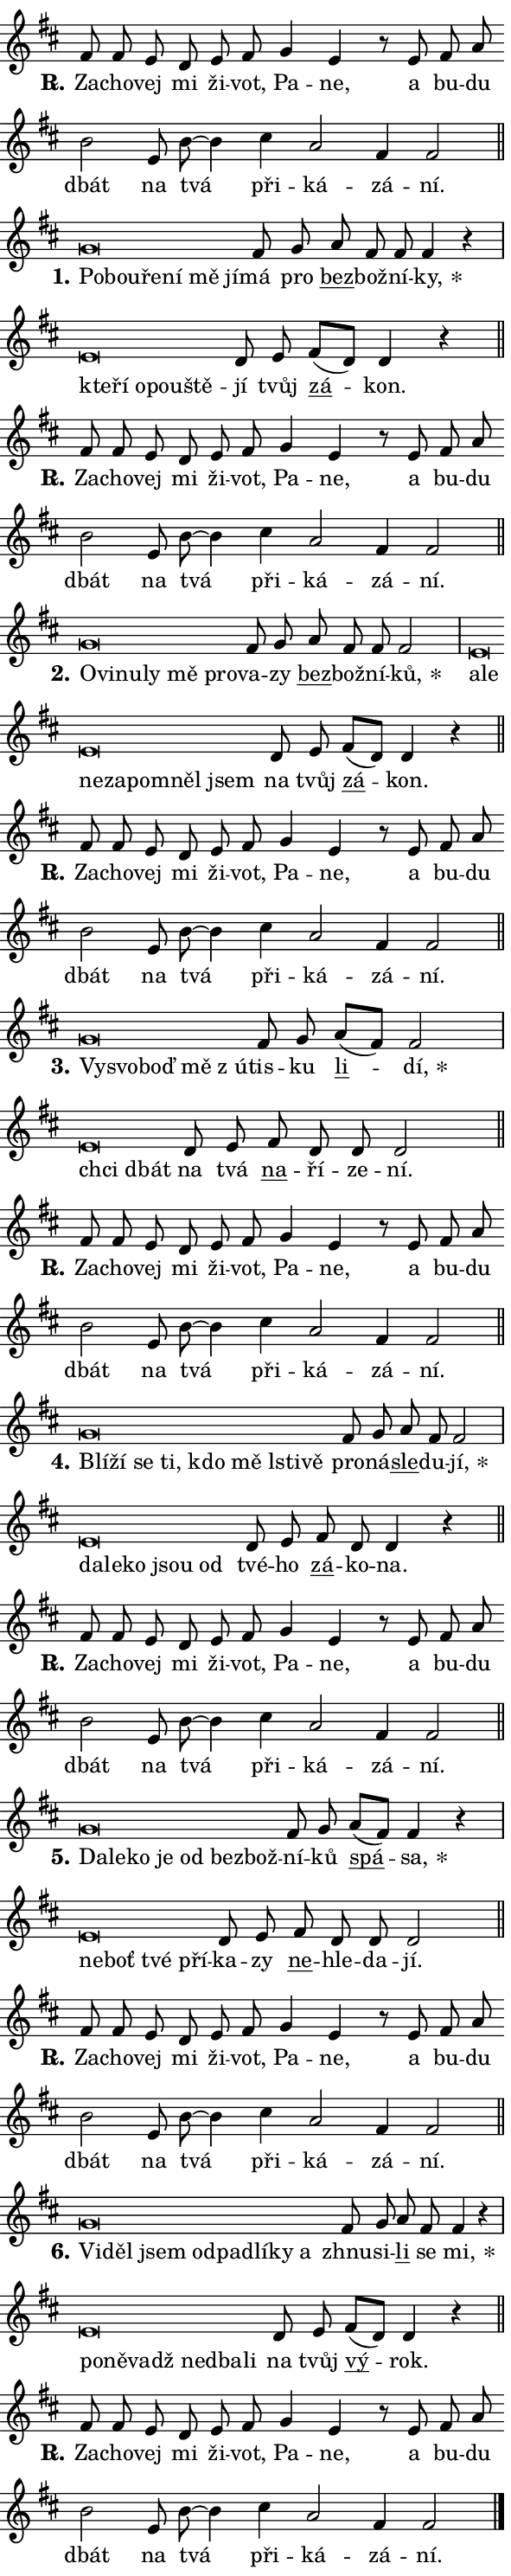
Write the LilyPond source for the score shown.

\version "2.24.0"
\header { tagline = "" }
\paper {
  indent = 0\cm
  top-margin = 0\cm
  right-margin = 0.13\cm % to fit lyric hyphens
  bottom-margin = 0\cm
  left-margin = 0\cm
  paper-width = 10\cm
  page-breaking = #ly:one-page-breaking
  system-system-spacing.basic-distance = #11
  score-system-spacing.basic-distance = #11
  ragged-last = ##f
}


%% Author: Thomas Morley
%% https://lists.gnu.org/archive/html/lilypond-user/2020-05/msg00002.html
#(define (line-position grob)
"Returns position of @var[grob} in current system:
   @code{'start}, if at first time-step
   @code{'end}, if at last time-step
   @code{'middle} otherwise
"
  (let* ((col (ly:item-get-column grob))
         (ln (ly:grob-object col 'left-neighbor))
         (rn (ly:grob-object col 'right-neighbor))
         (col-to-check-left (if (ly:grob? ln) ln col))
         (col-to-check-right (if (ly:grob? rn) rn col))
         (break-dir-left
           (and
             (ly:grob-property col-to-check-left 'non-musical #f)
             (ly:item-break-dir col-to-check-left)))
         (break-dir-right
           (and
             (ly:grob-property col-to-check-right 'non-musical #f)
             (ly:item-break-dir col-to-check-right))))
        (cond ((eqv? 1 break-dir-left) 'start)
              ((eqv? -1 break-dir-right) 'end)
              (else 'middle))))

#(define (tranparent-at-line-position vctor)
  (lambda (grob)
  "Relying on @code{line-position} select the relevant enry from @var{vctor}.
Used to determine transparency,"
    (case (line-position grob)
      ((end) (not (vector-ref vctor 0)))
      ((middle) (not (vector-ref vctor 1)))
      ((start) (not (vector-ref vctor 2))))))

noteHeadBreakVisibility =
#(define-music-function (break-visibility)(vector?)
"Makes @code{NoteHead}s transparent relying on @var{break-visibility}"
#{
  \override NoteHead.transparent =
    #(tranparent-at-line-position break-visibility)
#})

#(define delete-ledgers-for-transparent-note-heads
  (lambda (grob)
    "Reads whether a @code{NoteHead} is transparent.
If so this @code{NoteHead} is removed from @code{'note-heads} from
@var{grob}, which is supposed to be @code{LedgerLineSpanner}.
As a result ledgers are not printed for this @code{NoteHead}"
    (let* ((nhds-array (ly:grob-object grob 'note-heads))
           (nhds-list
             (if (ly:grob-array? nhds-array)
                 (ly:grob-array->list nhds-array)
                 '()))
           ;; Relies on the transparent-property being done before
           ;; Staff.LedgerLineSpanner.after-line-breaking is executed.
           ;; This is fragile ...
           (to-keep
             (remove
               (lambda (nhd)
                 (ly:grob-property nhd 'transparent #f))
               nhds-list)))
      ;; TODO find a better method to iterate over grob-arrays, similiar
      ;; to filter/remove etc for lists
      ;; For now rebuilt from scratch
      (set! (ly:grob-object grob 'note-heads)  '())
      (for-each
        (lambda (nhd)
          (ly:pointer-group-interface::add-grob grob 'note-heads nhd))
        to-keep))))

squashNotes = {
  \override NoteHead.X-extent = #'(-0.2 . 0.2)
  \override NoteHead.Y-extent = #'(-0.75 . 0)
  \override NoteHead.stencil =
    #(lambda (grob)
       (let ((pos (ly:grob-property grob 'staff-position)))
         (begin
           (if (< pos -7) (display "ERROR: Lower brevis then expected\n") (display ""))
           (if (<= pos -6) ly:text-interface::print ly:note-head::print))))
}
unSquashNotes = {
  \revert NoteHead.X-extent
  \revert NoteHead.Y-extent
  \revert NoteHead.stencil
}

hideNotes = \noteHeadBreakVisibility #begin-of-line-visible
unHideNotes = \noteHeadBreakVisibility #all-visible

% work-around for resetting accidentals
% https://lilypond.org/doc/v2.23/Documentation/notation/displaying-rhythms#unmetered-music
cadenzaMeasure = {
  \cadenzaOff
  \partial 1024 s1024
  \cadenzaOn
}

#(define-markup-command (accent layout props text) (markup?)
  "Underline accented syllable"
  (interpret-markup layout props
    #{\markup \override #'(offset . 4.3) \underline { #text }#}))

responsum = \markup \concat {
  "R" \hspace #-1.05 \path #0.1 #'((moveto 0 0.07) (lineto 0.9 0.8)) \hspace #0.05 "."
}

spaceSize = #0.6828661417322834 % exact space size for TeX Gyre Schola

\layout {
  \context {
    \Staff
    \remove "Time_signature_engraver"
    \override LedgerLineSpanner.after-line-breaking = #delete-ledgers-for-transparent-note-heads
  }
  \context {
    \Lyrics {
      \override LyricSpace.minimum-distance = \spaceSize
      \override LyricText.font-name = #"TeX Gyre Schola"
      \override LyricText.font-size = 1
      \override StanzaNumber.font-name = #"TeX Gyre Schola Bold"
      \override StanzaNumber.font-size = 1
    }
  }
  \context {
    \Score 
    \override NoteHead.text =
      #(lambda (grob) 
        (let ((pos (ly:grob-property grob 'staff-position)))
          #{\markup {
            \combine
              \halign #-0.55 \raise #(if (= pos -6) 0 0.5) \override #'(thickness . 2) \draw-line #'(3.2 . 0)
              \musicglyph "noteheads.sM1"
          }#}))
  }
}

% magnetic-lyrics.ily
%
%   written by
%     Jean Abou Samra <jean@abou-samra.fr>
%     Werner Lemberg <wl@gnu.org>
%
%   adapted by
%     Jiri Hon <jiri.hon@gmail.com>
%
% Version 2022-Apr-15

% https://www.mail-archive.com/lilypond-user@gnu.org/msg149350.html

#(define (Left_hyphen_pointer_engraver context)
   "Collect syllable-hyphen-syllable occurrences in lyrics and store
them in properties.  This engraver only looks to the left.  For
example, if the lyrics input is @code{foo -- bar}, it does the
following.

@itemize @bullet
@item
Set the @code{text} property of the @code{LyricHyphen} grob between
@q{foo} and @q{bar} to @code{foo}.

@item
Set the @code{left-hyphen} property of the @code{LyricText} grob with
text @q{foo} to the @code{LyricHyphen} grob between @q{foo} and
@q{bar}.
@end itemize

Use this auxiliary engraver in combination with the
@code{lyric-@/text::@/apply-@/magnetic-@/offset!} hook."
   (let ((hyphen #f)
         (text #f))
     (make-engraver
      (acknowledgers
       ((lyric-syllable-interface engraver grob source-engraver)
        (set! text grob)))
      (end-acknowledgers
       ((lyric-hyphen-interface engraver grob source-engraver)
        ;(when (not (grob::has-interface grob 'lyric-space-interface))
          (set! hyphen grob)));)
      ((stop-translation-timestep engraver)
       (when (and text hyphen)
         (ly:grob-set-object! text 'left-hyphen hyphen))
       (set! text #f)
       (set! hyphen #f)))))

#(define (lyric-text::apply-magnetic-offset! grob)
   "If the space between two syllables is less than the value in
property @code{LyricText@/.details@/.squash-threshold}, move the right
syllable to the left so that it gets concatenated with the left
syllable.

Use this function as a hook for
@code{LyricText@/.after-@/line-@/breaking} if the
@code{Left_@/hyphen_@/pointer_@/engraver} is active."
   (let ((hyphen (ly:grob-object grob 'left-hyphen #f)))
     (when hyphen
       (let ((left-text (ly:spanner-bound hyphen LEFT)))
         (when (grob::has-interface left-text 'lyric-syllable-interface)
           (let* ((common (ly:grob-common-refpoint grob left-text X))
                  (this-x-ext (ly:grob-extent grob common X))
                  (left-x-ext
                   (begin
                     ;; Trigger magnetism for left-text.
                     (ly:grob-property left-text 'after-line-breaking)
                     (ly:grob-extent left-text common X)))
                  ;; `delta` is the gap width between two syllables.
                  (delta (- (interval-start this-x-ext)
                            (interval-end left-x-ext)))
                  (details (ly:grob-property grob 'details))
                  (threshold (assoc-get 'squash-threshold details 0.2)))
             (when (< delta threshold)
               (let* (;; We have to manipulate the input text so that
                      ;; ligatures crossing syllable boundaries are not
                      ;; disabled.  For languages based on the Latin
                      ;; script this is essentially a beautification.
                      ;; However, for non-Western scripts it can be a
                      ;; necessity.
                      (lt (ly:grob-property left-text 'text))
                      (rt (ly:grob-property grob 'text))
                      (is-space (grob::has-interface hyphen 'lyric-space-interface))
                      (space (if is-space " " ""))
                      (extra-delta (if is-space spaceSize 0))
                      ;; Append new syllable.
                      (ltrt-space (if (and (string? lt) (string? rt))
                                (string-append lt space rt)
                                (make-concat-markup (list lt space rt))))
                      ;; Right-align `ltrt` to the right side.
                      (ltrt-space-markup (grob-interpret-markup
                               grob
                               (make-translate-markup
                                (cons (interval-length this-x-ext) 0)
                                (make-right-align-markup ltrt-space)))))
                 (begin
                   ;; Don't print `left-text`.
                   (ly:grob-set-property! left-text 'stencil #f)
                   ;; Set text and stencil (which holds all collected
                   ;; syllables so far) and shift it to the left.
                   (ly:grob-set-property! grob 'text ltrt-space)
                   (ly:grob-set-property! grob 'stencil ltrt-space-markup)
                   (ly:grob-translate-axis! grob (- (- delta extra-delta)) X))))))))))


#(define (lyric-hyphen::displace-bounds-first grob)
   ;; Make very sure this callback isn't triggered too early.
   (let ((left (ly:spanner-bound grob LEFT))
         (right (ly:spanner-bound grob RIGHT)))
     (ly:grob-property left 'after-line-breaking)
     (ly:grob-property right 'after-line-breaking)
     (ly:lyric-hyphen::print grob)))

squashThreshold = #0.4

\layout {
  \context {
    \Lyrics
    \consists #Left_hyphen_pointer_engraver
    \override LyricText.after-line-breaking =
      #lyric-text::apply-magnetic-offset!
    \override LyricHyphen.stencil = #lyric-hyphen::displace-bounds-first
    \override LyricText.details.squash-threshold = \squashThreshold
    \override LyricHyphen.minimum-distance = 0
    \override LyricHyphen.minimum-length = \squashThreshold
  }
}

squashText = \override LyricText.details.squash-threshold = 9999
unSquashText = \override LyricText.details.squash-threshold = \squashThreshold

leftText = \override LyricText.self-alignment-X = #LEFT
unLeftText = \revert LyricText.self-alignment-X

starOffset = #(lambda (grob) 
                (let ((x_offset (ly:self-alignment-interface::aligned-on-x-parent grob)))
                  (if (= x_offset 0) 0 (+ x_offset 1.2))))

star = #(define-music-function (syllable)(string?)
"Append star separator at the end of a syllable"
#{
  \once \override LyricText.X-offset = #starOffset
  \lyricmode { \markup {
    #syllable
    \override #'((font-name . "TeX Gyre Schola Bold")) \hspace #0.2 \lower #0.65 \larger "*"
  } }
#})

starAccent = #(define-music-function (syllable)(string?)
"Append star separator at the end of a syllable and make accent"
#{
  \once \override LyricText.X-offset = #starOffset
  \lyricmode { \markup {
    \accent #syllable
    \override #'((font-name . "TeX Gyre Schola Bold")) \hspace #0.2 \lower #0.65 \larger "*"
  } }
#})

breath = #(define-music-function (syllable)(string?)
"Append breathing indicator at the end of a syllable"
#{
  \lyricmode { \markup { #syllable "+" } }
#})

optionalBreath = #(define-music-function (syllable)(string?)
"Append optional breathing indicator at the end of a syllable"
#{
  \lyricmode { \markup { #syllable "(+)" } }
#})


\score {
    <<
        \new Voice = "melody" { \cadenzaOn \key d \major \relative { fis'8 fis e d e fis \bar "" g4 e \bar "" r8 e fis a \bar "" b2 \bar "" e,8 b'~ b4 \bar "" cis4 a2 fis4 fis2 \cadenzaMeasure \bar "||" \break } }
        \new Lyrics \lyricsto "melody" { \lyricmode { \set stanza = \responsum
Za -- cho -- vej mi ži -- vot, Pa -- ne, a bu -- du dbát na tvá při -- ká -- zá -- ní. } }
    >>
    \layout {}
}

\score {
    <<
        \new Voice = "melody" { \cadenzaOn \key d \major \relative { \squashNotes g'\breve*1/16 \hideNotes \breve*1/16 \bar "" \breve*1/16 \bar "" \breve*1/16 \bar "" \breve*1/16 \breve*1/16 \bar "" \unHideNotes \unSquashNotes fis8 g \bar "" a fis fis fis4 r \cadenzaMeasure \bar "|" \squashNotes e\breve*1/16 \hideNotes \breve*1/16 \bar "" \breve*1/16 \bar "" \breve*1/16 \breve*1/16 \bar "" \unHideNotes \unSquashNotes d8 e \bar "" fis[( d)] d4 r \cadenzaMeasure \bar "||" \break } }
        \new Lyrics \lyricsto "melody" { \lyricmode { \set stanza = "1."
\leftText Po -- \squashText bou -- ře -- ní mě jí -- \unLeftText \unSquashText má pro \markup \accent bez -- bož -- ní -- \star ky, \leftText kte -- \squashText ří o -- pou -- ště -- \unLeftText \unSquashText jí tvůj \markup \accent zá -- kon. } }
    >>
    \layout {}
}

\score {
    <<
        \new Voice = "melody" { \cadenzaOn \key d \major \relative { fis'8 fis e d e fis \bar "" g4 e \bar "" r8 e fis a \bar "" b2 \bar "" e,8 b'~ b4 \bar "" cis4 a2 fis4 fis2 \cadenzaMeasure \bar "||" \break } }
        \new Lyrics \lyricsto "melody" { \lyricmode { \set stanza = \responsum
Za -- cho -- vej mi ži -- vot, Pa -- ne, a bu -- du dbát na tvá při -- ká -- zá -- ní. } }
    >>
    \layout {}
}

\score {
    <<
        \new Voice = "melody" { \cadenzaOn \key d \major \relative { \squashNotes g'\breve*1/16 \hideNotes \breve*1/16 \bar "" \breve*1/16 \bar "" \breve*1/16 \bar "" \breve*1/16 \breve*1/16 \bar "" \unHideNotes \unSquashNotes fis8 g \bar "" a fis fis fis2 \cadenzaMeasure \bar "|" \squashNotes e\breve*1/16 \hideNotes \breve*1/16 \bar "" \breve*1/16 \bar "" \breve*1/16 \bar "" \breve*1/16 \bar "" \breve*1/16 \breve*1/16 \bar "" \unHideNotes \unSquashNotes d8 e \bar "" fis[( d)] d4 r \cadenzaMeasure \bar "||" \break } }
        \new Lyrics \lyricsto "melody" { \lyricmode { \set stanza = "2."
\leftText O -- \squashText vi -- nu -- ly mě pro -- \unLeftText \unSquashText va -- zy \markup \accent bez -- bož -- ní -- \star ků, \leftText a -- \squashText le ne -- za -- po -- mněl jsem \unLeftText \unSquashText na tvůj \markup \accent zá -- kon. } }
    >>
    \layout {}
}

\score {
    <<
        \new Voice = "melody" { \cadenzaOn \key d \major \relative { fis'8 fis e d e fis \bar "" g4 e \bar "" r8 e fis a \bar "" b2 \bar "" e,8 b'~ b4 \bar "" cis4 a2 fis4 fis2 \cadenzaMeasure \bar "||" \break } }
        \new Lyrics \lyricsto "melody" { \lyricmode { \set stanza = \responsum
Za -- cho -- vej mi ži -- vot, Pa -- ne, a bu -- du dbát na tvá při -- ká -- zá -- ní. } }
    >>
    \layout {}
}

\score {
    <<
        \new Voice = "melody" { \cadenzaOn \key d \major \relative { \squashNotes g'\breve*1/16 \hideNotes \breve*1/16 \bar "" \breve*1/16 \bar "" \breve*1/16 \breve*1/16 \bar "" \unHideNotes \unSquashNotes fis8 g \bar "" a[( fis)] fis2 \cadenzaMeasure \bar "|" \squashNotes e\breve*1/16 \hideNotes \breve*1/16 \bar "" \unHideNotes \unSquashNotes d8 e \bar "" fis d d d2 \cadenzaMeasure \bar "||" \break } }
        \new Lyrics \lyricsto "melody" { \lyricmode { \set stanza = "3."
\leftText Vy -- \squashText svo -- boď mě "z ú" -- \unLeftText \unSquashText tis -- ku \markup \accent li -- \star dí, \leftText chci \squashText dbát \unLeftText \unSquashText na tvá \markup \accent na -- ří -- ze -- ní. } }
    >>
    \layout {}
}

\score {
    <<
        \new Voice = "melody" { \cadenzaOn \key d \major \relative { fis'8 fis e d e fis \bar "" g4 e \bar "" r8 e fis a \bar "" b2 \bar "" e,8 b'~ b4 \bar "" cis4 a2 fis4 fis2 \cadenzaMeasure \bar "||" \break } }
        \new Lyrics \lyricsto "melody" { \lyricmode { \set stanza = \responsum
Za -- cho -- vej mi ži -- vot, Pa -- ne, a bu -- du dbát na tvá při -- ká -- zá -- ní. } }
    >>
    \layout {}
}

\score {
    <<
        \new Voice = "melody" { \cadenzaOn \key d \major \relative { \squashNotes g'\breve*1/16 \hideNotes \breve*1/16 \bar "" \breve*1/16 \bar "" \breve*1/16 \bar "" \breve*1/16 \bar "" \breve*1/16 \bar "" \breve*1/16 \breve*1/16 \bar "" \unHideNotes \unSquashNotes fis8 g \bar "" a fis fis2 \cadenzaMeasure \bar "|" \squashNotes e\breve*1/16 \hideNotes \breve*1/16 \bar "" \breve*1/16 \bar "" \breve*1/16 \breve*1/16 \bar "" \unHideNotes \unSquashNotes d8 e \bar "" fis d d4 r \cadenzaMeasure \bar "||" \break } }
        \new Lyrics \lyricsto "melody" { \lyricmode { \set stanza = "4."
\leftText Blí -- \squashText ží se ti, kdo mě lsti -- vě \unLeftText \unSquashText pro -- ná -- \markup \accent sle -- du -- \star jí, \leftText da -- \squashText le -- ko jsou od \unLeftText \unSquashText tvé -- ho \markup \accent zá -- ko -- na. } }
    >>
    \layout {}
}

\score {
    <<
        \new Voice = "melody" { \cadenzaOn \key d \major \relative { fis'8 fis e d e fis \bar "" g4 e \bar "" r8 e fis a \bar "" b2 \bar "" e,8 b'~ b4 \bar "" cis4 a2 fis4 fis2 \cadenzaMeasure \bar "||" \break } }
        \new Lyrics \lyricsto "melody" { \lyricmode { \set stanza = \responsum
Za -- cho -- vej mi ži -- vot, Pa -- ne, a bu -- du dbát na tvá při -- ká -- zá -- ní. } }
    >>
    \layout {}
}

\score {
    <<
        \new Voice = "melody" { \cadenzaOn \key d \major \relative { \squashNotes g'\breve*1/16 \hideNotes \breve*1/16 \bar "" \breve*1/16 \bar "" \breve*1/16 \bar "" \breve*1/16 \bar "" \breve*1/16 \breve*1/16 \bar "" \unHideNotes \unSquashNotes fis8 g \bar "" a[( fis)] fis4 r \cadenzaMeasure \bar "|" \squashNotes e\breve*1/16 \hideNotes \breve*1/16 \bar "" \breve*1/16 \breve*1/16 \bar "" \unHideNotes \unSquashNotes d8 e \bar "" fis d d d2 \cadenzaMeasure \bar "||" \break } }
        \new Lyrics \lyricsto "melody" { \lyricmode { \set stanza = "5."
\leftText Da -- \squashText le -- ko je od bez -- bož -- \unLeftText \unSquashText ní -- ků \markup \accent spá -- \star sa, \leftText ne -- \squashText boť tvé pří -- \unLeftText \unSquashText ka -- zy \markup \accent ne -- hle -- da -- jí. } }
    >>
    \layout {}
}

\score {
    <<
        \new Voice = "melody" { \cadenzaOn \key d \major \relative { fis'8 fis e d e fis \bar "" g4 e \bar "" r8 e fis a \bar "" b2 \bar "" e,8 b'~ b4 \bar "" cis4 a2 fis4 fis2 \cadenzaMeasure \bar "||" \break } }
        \new Lyrics \lyricsto "melody" { \lyricmode { \set stanza = \responsum
Za -- cho -- vej mi ži -- vot, Pa -- ne, a bu -- du dbát na tvá při -- ká -- zá -- ní. } }
    >>
    \layout {}
}

\score {
    <<
        \new Voice = "melody" { \cadenzaOn \key d \major \relative { \squashNotes g'\breve*1/16 \hideNotes \breve*1/16 \bar "" \breve*1/16 \bar "" \breve*1/16 \bar "" \breve*1/16 \bar "" \breve*1/16 \bar "" \breve*1/16 \breve*1/16 \bar "" \unHideNotes \unSquashNotes fis8 g \bar "" a fis fis4 r \cadenzaMeasure \bar "|" \squashNotes e\breve*1/16 \hideNotes \breve*1/16 \bar "" \breve*1/16 \bar "" \breve*1/16 \bar "" \breve*1/16 \breve*1/16 \bar "" \unHideNotes \unSquashNotes d8 e \bar "" fis[( d)] d4 r \cadenzaMeasure \bar "||" \break } }
        \new Lyrics \lyricsto "melody" { \lyricmode { \set stanza = "6."
\leftText Vi -- \squashText děl jsem od -- pa -- dlí -- ky a \unLeftText \unSquashText zhnu -- si -- \markup \accent li se \star mi, \leftText po -- \squashText ně -- vadž ne -- dba -- li \unLeftText \unSquashText na tvůj \markup \accent vý -- rok. } }
    >>
    \layout {}
}

\score {
    <<
        \new Voice = "melody" { \cadenzaOn \key d \major \relative { fis'8 fis e d e fis \bar "" g4 e \bar "" r8 e fis a \bar "" b2 \bar "" e,8 b'~ b4 \bar "" cis4 a2 fis4 fis2 \cadenzaMeasure \bar "||" \break } \bar "|." }
        \new Lyrics \lyricsto "melody" { \lyricmode { \set stanza = \responsum
Za -- cho -- vej mi ži -- vot, Pa -- ne, a bu -- du dbát na tvá při -- ká -- zá -- ní. } }
    >>
    \layout {}
}
